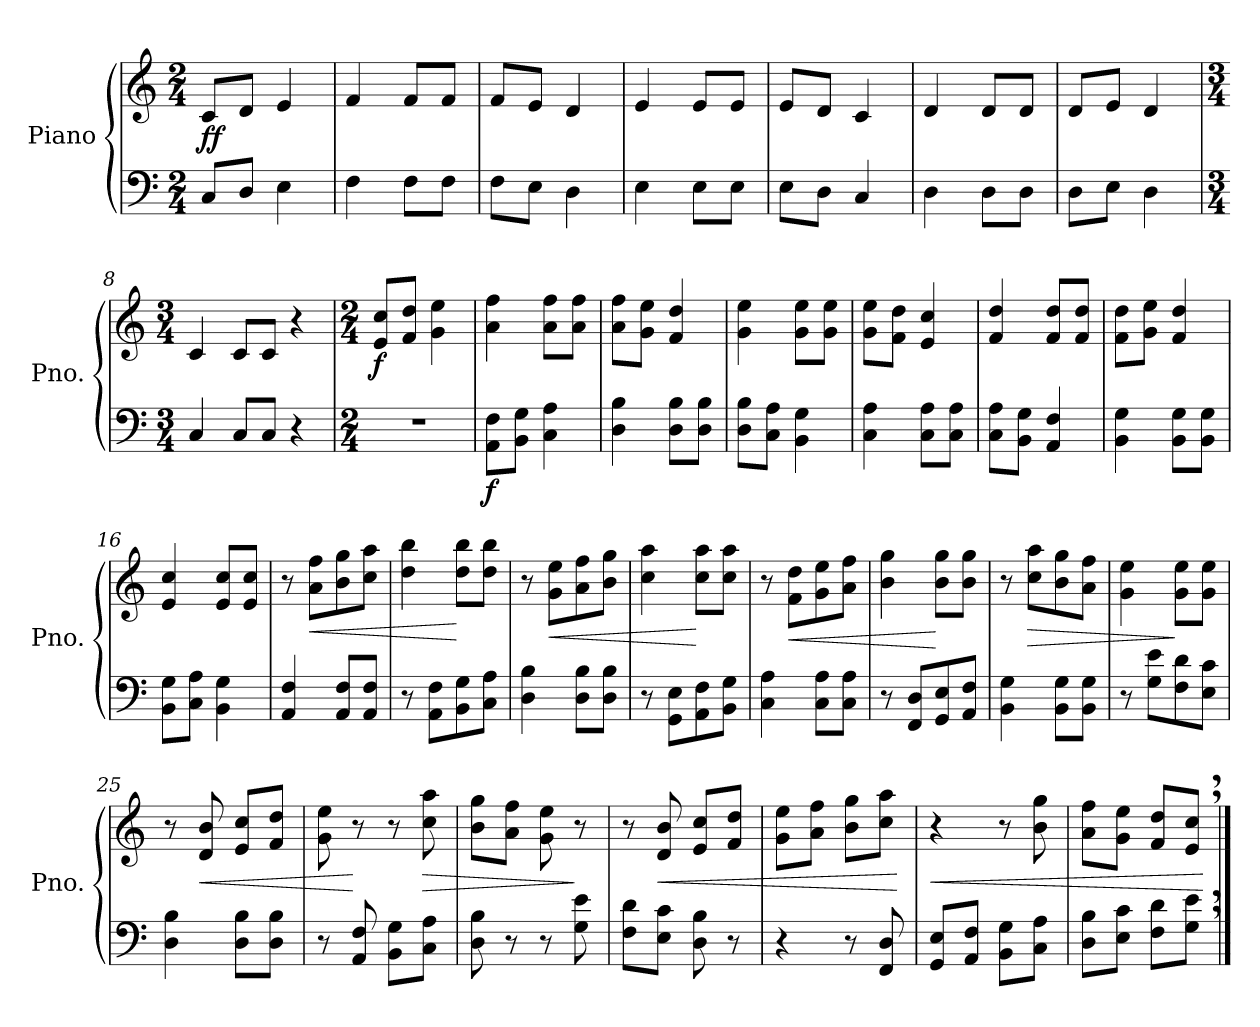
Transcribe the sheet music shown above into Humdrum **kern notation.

**kern	**kern	**dynam
*part1	*part1	*part1
*staff2	*staff1	*staff1/2
*I"Piano	*	*
*I'Pno.	*	*
*clefF4	*clefG2	*
*k[]	*k[]	*
*M2/4	*M2/4	*
*MM116	*MM116	*
=1	=1	=1
!	!	!LO:DY:b
8C/L	8c/L	ff
8D/J	8d/J	.
4E\	4e/	.
=2	=2	=2
4F\	4f/	.
8F\L	8f/L	.
8F\J	8f/J	.
=3	=3	=3
8F\L	8f/L	.
8E\J	8e/J	.
4D\	4d/	.
=4	=4	=4
4E\	4e/	.
8E\L	8e/L	.
8E\J	8e/J	.
=5	=5	=5
8E\L	8e/L	.
8D\J	8d/J	.
4C/	4c/	.
=6	=6	=6
4D\	4d/	.
8D\L	8d/L	.
8D\J	8d/J	.
!!LO:LB:g=z
=7	=7	=7
8D\L	8d/L	.
8E\J	8e/J	.
4D\	4d/	.
=8	=8	=8
*M3/4	*M3/4	*
4C/	4c/	.
8C/L	8c/L	.
8C/J	8c/J	.
4r	4r	.
=9	=9	=9
*M2/4	*M2/4	*
!	!	!LO:DY:b
2r	8e/ 8cc/L	f
.	8f/ 8dd/J	.
.	4g\ 4ee\	.
=10	=10	=10
!	!	!LO:DY:b=2
8AA\ 8F\L	4a\ 4ff\	f
8BB\ 8G\J	.	.
4C\ 4A\	8a\ 8ff\L	.
.	8a\ 8ff\J	.
=11	=11	=11
4D\ 4B\	8a\ 8ff\L	.
.	8g\ 8ee\J	.
8D\ 8B\L	4f/ 4dd/	.
8D\ 8B\J	.	.
=12	=12	=12
8D\ 8B\L	4g\ 4ee\	.
8C\ 8A\J	.	.
4BB\ 4G\	8g\ 8ee\L	.
.	8g\ 8ee\J	.
!!LO:LB:g=z
=13	=13	=13
4C\ 4A\	8g\ 8ee\L	.
.	8f\ 8dd\J	.
8C\ 8A\L	4e/ 4cc/	.
8C\ 8A\J	.	.
=14	=14	=14
8C\ 8A\L	4f/ 4dd/	.
8BB\ 8G\J	.	.
4AA/ 4F/	8f/ 8dd/L	.
.	8f/ 8dd/J	.
=15	=15	=15
4BB\ 4G\	8f\ 8dd\L	.
.	8g\ 8ee\J	.
8BB\ 8G\L	4f/ 4dd/	.
8BB\ 8G\J	.	.
=16	=16	=16
8BB\ 8G\L	4e/ 4cc/	.
8C\ 8A\J	.	.
4BB\ 4G\	8e/ 8cc/L	.
.	8e/ 8cc/J	.
=17	=17	=17
4AA/ 4F/	8r	.
!	!	!LO:HP:b
.	8a\ 8ff\L	<
8AA/ 8F/L	8b\ 8gg\	.
8AA/ 8F/J	8cc\ 8aa\J	.
=18	=18	=18
8r	4dd\ 4bb\	.
8AA\ 8F\L	.	.
8BB\ 8G\	8dd\ 8bb\L	[
8C\ 8A\J	8dd\ 8bb\J	.
!!LO:LB:g=z
=19	=19	=19
4D\ 4B\	8r	.
!	!	!LO:HP:b
.	8g\ 8ee\L	<
8D\ 8B\L	8a\ 8ff\	.
8D\ 8B\J	8b\ 8gg\J	.
=20	=20	=20
8r	4cc\ 4aa\	.
8GG\ 8E\L	.	.
8AA\ 8F\	8cc\ 8aa\L	[
8BB\ 8G\J	8cc\ 8aa\J	.
=21	=21	=21
4C\ 4A\	8r	.
!	!	!LO:HP:b
.	8f\ 8dd\L	<
8C\ 8A\L	8g\ 8ee\	.
8C\ 8A\J	8a\ 8ff\J	.
=22	=22	=22
8r	4b\ 4gg\	.
8FF/ 8D/L	.	.
8GG/ 8E/	8b\ 8gg\L	[
8AA/ 8F/J	8b\ 8gg\J	.
=23	=23	=23
4BB\ 4G\	8r	.
!	!	!LO:HP:b
.	8cc\ 8aa\L	>
8BB\ 8G\L	8b\ 8gg\	.
8BB\ 8G\J	8a\ 8ff\J	.
=24	=24	=24
8r	4g\ 4ee\	.
8G\ 8e\L	.	.
8F\ 8d\	8g\ 8ee\L	]
8E\ 8c\J	8g\ 8ee\J	.
!!LO:LB:g=z
=25	=25	=25
4D\ 4B\	8r	.
!	!	!LO:HP:b
.	8d/ 8b/	<
8D\ 8B\L	8e/ 8cc/L	.
8D\ 8B\J	8f/ 8dd/J	.
=26	=26	=26
8r	8g\ 8ee\	.
8AA/ 8F/	8r	[
8BB\ 8G\L	8r	.
!	!	!LO:HP:b
8C\ 8A\J	8cc\ 8aa\	>
=27	=27	=27
8D\ 8B\	8b\ 8gg\L	.
8r	8a\ 8ff\J	.
8r	8g\ 8ee\	.
8G\ 8e\	8r	]
=28	=28	=28
8F\ 8d\L	8r	.
!	!	!LO:HP:b
8E\ 8c\J	8d/ 8b/	<
8D\ 8B\	8e/ 8cc/L	.
8r	8f/ 8dd/J	.
=29	=29	=29
4r	8g\ 8ee\L	.
.	8a\ 8ff\J	.
8r	8b\ 8gg\L	.
8FF/ 8D/	8cc\ 8aa\J	.
.	.	[
=30	=30	=30
!	!	!LO:HP:b
8GG/ 8E/L	4r	<
8AA/ 8F/J	.	.
8BB\ 8G\L	8r	.
8C\ 8A\J	8b\ 8gg\	.
=31	=31	=31
8D\ 8B\L	8a\ 8ff\L	.
8E\ 8c\J	8g\ 8ee\J	.
8F\ 8d\L	8f/ 8dd/L	.
8G\, 8e\,J	8e/, 8cc/,J	.
.	.	[
==	==	==
*-	*-	*-
